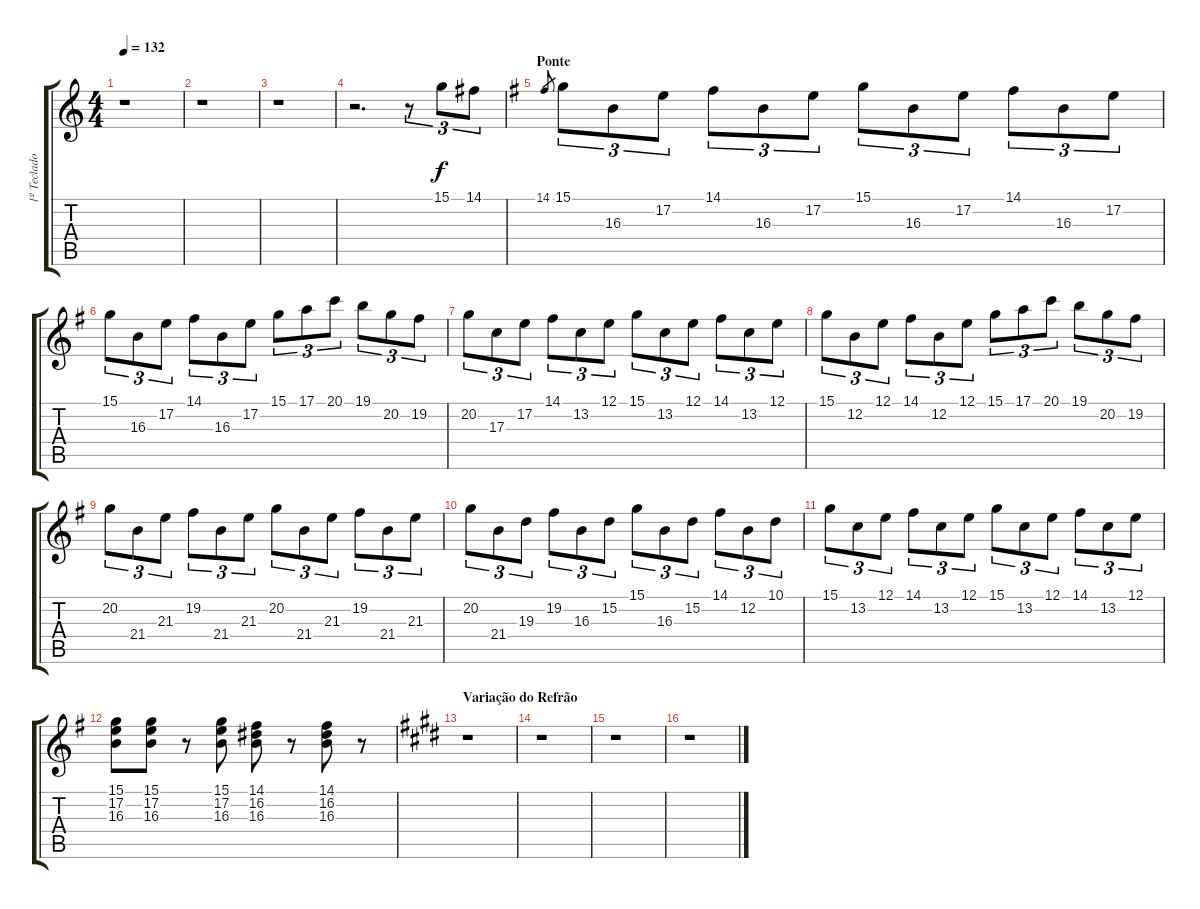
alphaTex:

\track ("1º Teclado" "1º Teclado") {instrument brightacousticpiano}
\staff {score tabs}
\tuning (E4 B3 G3 D3 A2 E2) {hide}
\ts (4 4)
\tempo 132
\clef g2
\ks aminor
r.1{dy f} |
r.1 |
r.1 |
r.2{d} r.8{tu (3 2)} 15.1.8{tu (3 2)} 14.1.8{tu (3 2)} |
\section ("" "Ponte")
\ks eminor
14.1.8{gr} 15.1.8{tu (3 2)} 16.3.8{tu (3 2)} 17.2.8{tu (3 2)} 14.1.8{tu (3 2)} 16.3.8{tu (3 2)} 17.2.8{tu (3 2)} 15.1.8{tu (3 2)} 16.3.8{tu (3 2)} 17.2.8{tu (3 2)} 14.1.8{tu (3 2)} 16.3.8{tu (3 2)} 17.2.8{tu (3 2)} |
15.1.8{tu (3 2)} 16.3.8{tu (3 2)} 17.2.8{tu (3 2)} 14.1.8{tu (3 2)} 16.3.8{tu (3 2)} 17.2.8{tu (3 2)} 15.1.8{tu (3 2)} 17.1.8{tu (3 2)} 20.1.8{tu (3 2)} 19.1.8{tu (3 2)} 20.2.8{tu (3 2)} 19.2.8{tu (3 2)} |
20.2.8{tu (3 2)} 17.3.8{tu (3 2)} 17.2.8{tu (3 2)} 14.1.8{tu (3 2)} 13.2.8{tu (3 2)} 12.1.8{tu (3 2)} 15.1.8{tu (3 2)} 13.2.8{tu (3 2)} 12.1.8{tu (3 2)} 14.1.8{tu (3 2)} 13.2.8{tu (3 2)} 12.1.8{tu (3 2)} |
15.1.8{tu (3 2)} 12.2.8{tu (3 2)} 12.1.8{tu (3 2)} 14.1.8{tu (3 2)} 12.2.8{tu (3 2)} 12.1.8{tu (3 2)} 15.1.8{tu (3 2)} 17.1.8{tu (3 2)} 20.1.8{tu (3 2)} 19.1.8{tu (3 2)} 20.2.8{tu (3 2)} 19.2.8{tu (3 2)} |
20.2.8{tu (3 2)} 21.4.8{tu (3 2)} 21.3.8{tu (3 2)} 19.2.8{tu (3 2)} 21.4.8{tu (3 2)} 21.3.8{tu (3 2)} 20.2.8{tu (3 2)} 21.4.8{tu (3 2)} 21.3.8{tu (3 2)} 19.2.8{tu (3 2)} 21.4.8{tu (3 2)} 21.3.8{tu (3 2)} |
20.2.8{tu (3 2)} 21.4.8{tu (3 2)} 19.3.8{tu (3 2)} 19.2.8{tu (3 2)} 16.3.8{tu (3 2)} 15.2.8{tu (3 2)} 15.1.8{tu (3 2)} 16.3.8{tu (3 2)} 15.2.8{tu (3 2)} 14.1.8{tu (3 2)} 12.2.8{tu (3 2)} 10.1.8{tu (3 2)} |
15.1.8{tu (3 2)} 13.2.8{tu (3 2)} 12.1.8{tu (3 2)} 14.1.8{tu (3 2)} 13.2.8{tu (3 2)} 12.1.8{tu (3 2)} 15.1.8{tu (3 2)} 13.2.8{tu (3 2)} 12.1.8{tu (3 2)} 14.1.8{tu (3 2)} 13.2.8{tu (3 2)} 12.1.8{tu (3 2)} |
(15.1 17.2 16.3).8 (15.1 17.2 16.3).8 r.8 (15.1 17.2 16.3).8 (14.1 16.2 16.3).8 r.8 (14.1 16.2 16.3).8 r.8 |
\section ("" "Variação do Refrão")
\ks c#minor
r.1 |
r.1 |
r.1 |
r.1
